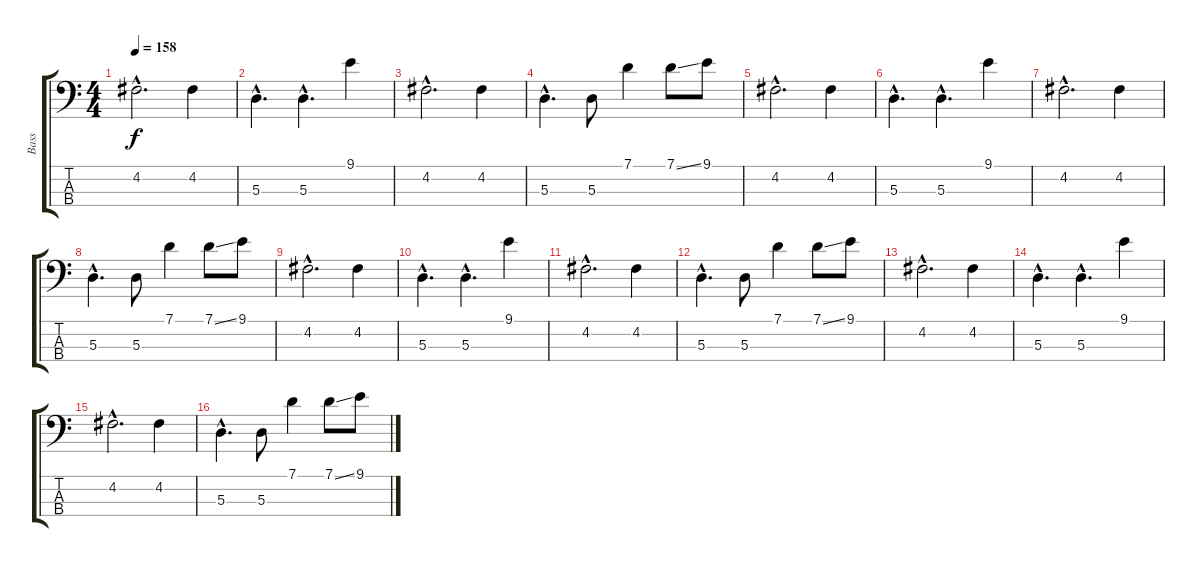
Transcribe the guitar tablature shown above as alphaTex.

\track ("Bass" "Bass") {instrument electricbassfinger}
\staff {score tabs}
\tuning (G2 D2 A1 D1) {hide}
\ts (4 4)
\tempo 158
\clef f4
\ks c
4.2{hac}.2{d dy f} 4.2.4 |
5.3{hac}.4{d} 5.3{hac}.4{d} 9.1.4 |
4.2{hac}.2{d} 4.2.4 |
5.3{hac}.4{d} 5.3.8 7.1.4 7.1{ss}.8 9.1.8 |
4.2{hac}.2{d} 4.2.4 |
5.3{hac}.4{d} 5.3{hac}.4{d} 9.1.4 |
4.2{hac}.2{d} 4.2.4 |
5.3{hac}.4{d} 5.3.8 7.1.4 7.1{ss}.8 9.1.8 |
4.2{hac}.2{d} 4.2.4 |
5.3{hac}.4{d} 5.3{hac}.4{d} 9.1.4 |
4.2{hac}.2{d} 4.2.4 |
5.3{hac}.4{d} 5.3.8 7.1.4 7.1{ss}.8 9.1.8 |
4.2{hac}.2{d} 4.2.4 |
5.3{hac}.4{d} 5.3{hac}.4{d} 9.1.4 |
4.2{hac}.2{d} 4.2.4 |
5.3{hac}.4{d} 5.3.8 7.1.4 7.1{ss}.8 9.1.8
